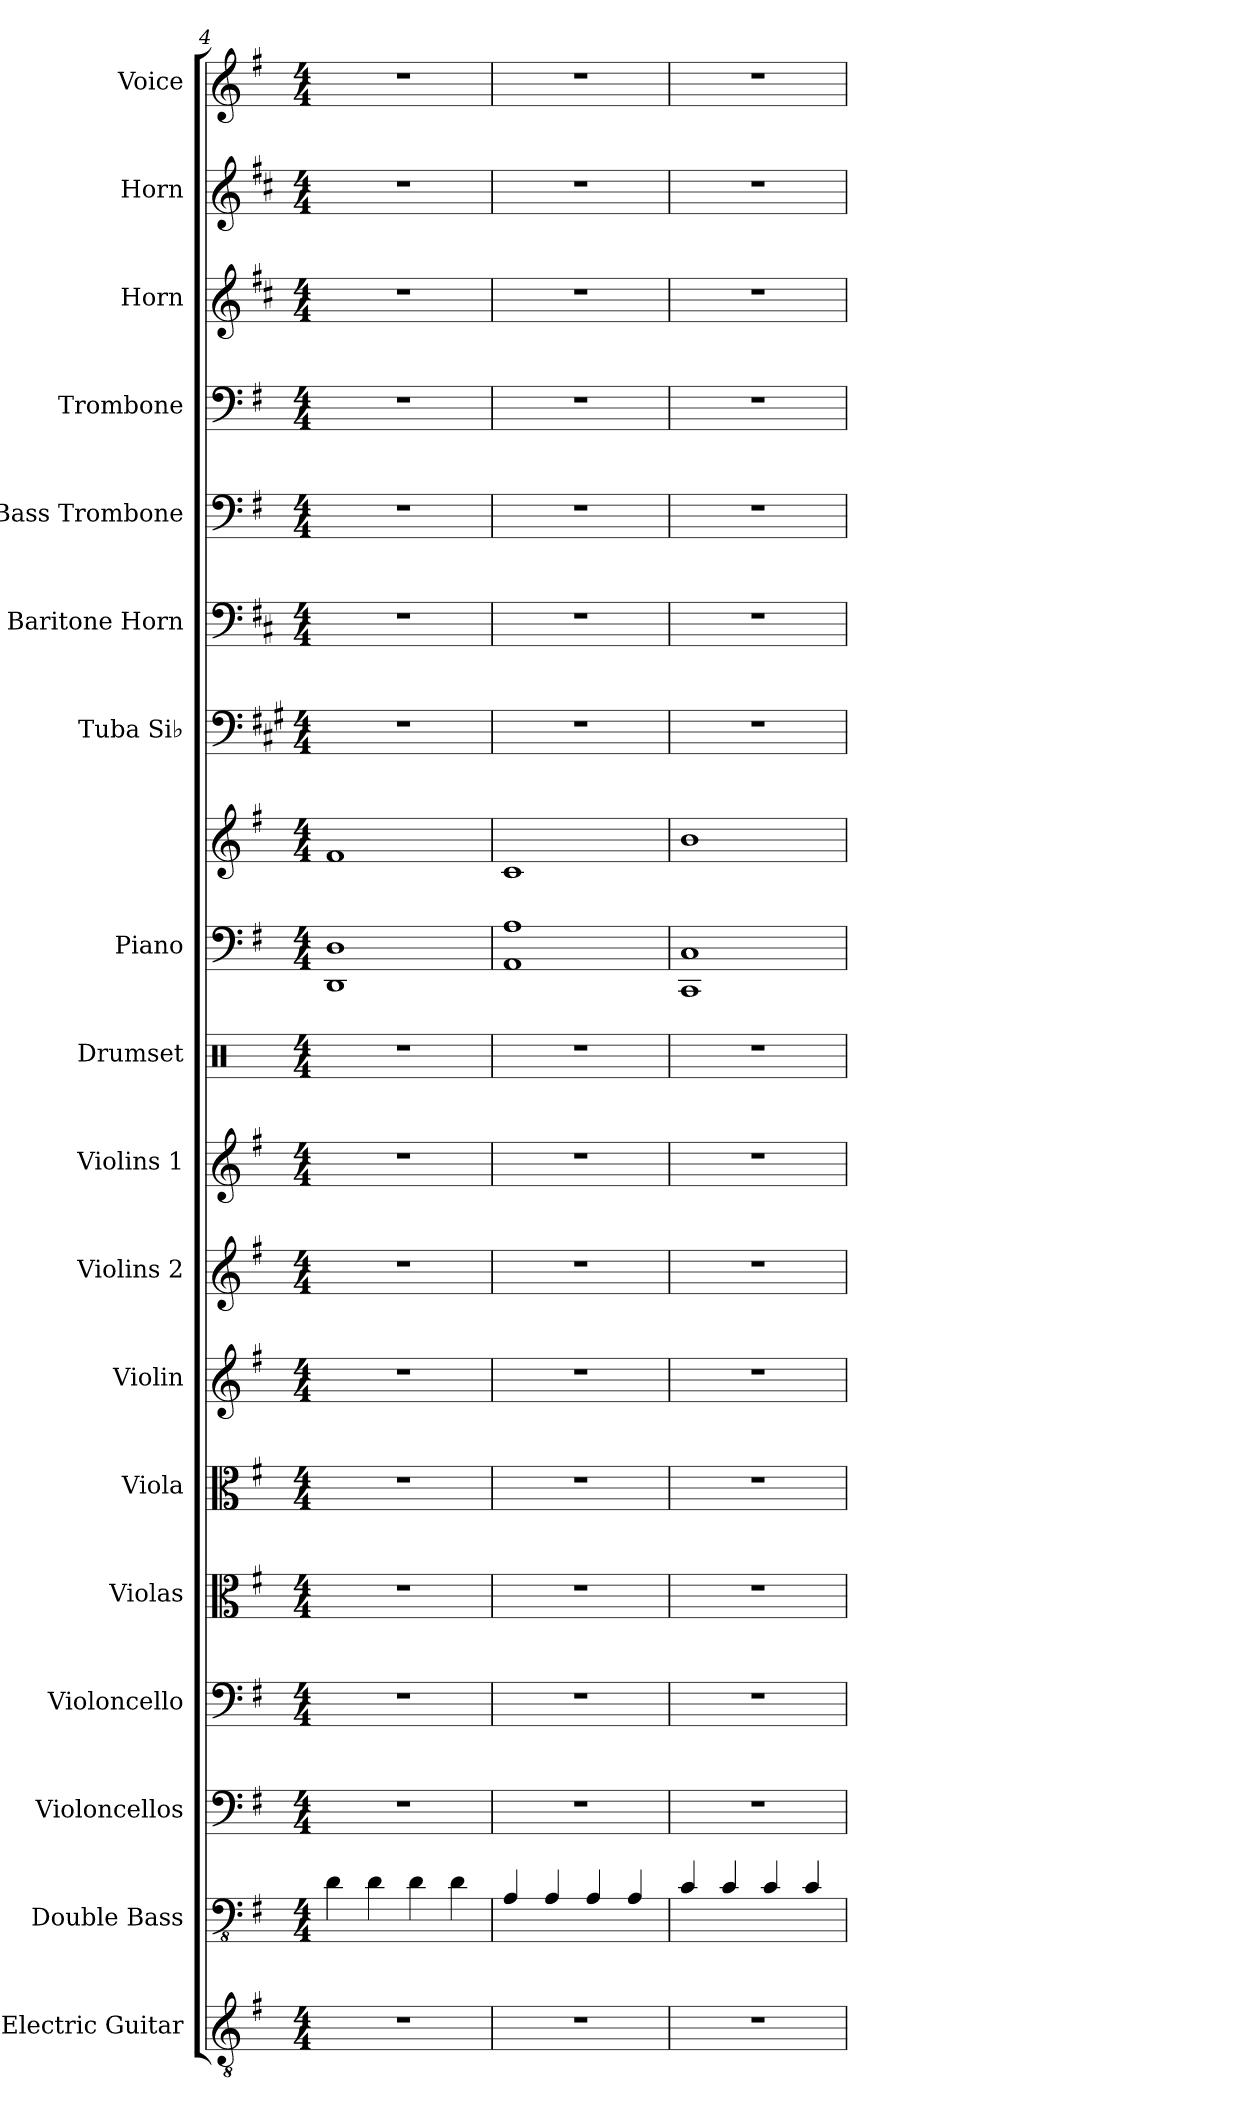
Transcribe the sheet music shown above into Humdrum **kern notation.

**kern	**kern	**kern	**kern	**kern	**kern	**kern	**kern	**kern	**kern	**kern	**kern	**kern	**kern	**kern	**kern	**kern	**kern	**kern
*part18	*part17	*part16	*part15	*part14	*part13	*part12	*part11	*part10	*part9	*part8	*part8	*part7	*part6	*part5	*part4	*part3	*part2	*part1
*staff19	*staff18	*staff17	*staff16	*staff15	*staff14	*staff13	*staff12	*staff11	*staff10	*staff9	*staff8	*staff7	*staff6	*staff5	*staff4	*staff3	*staff2	*staff1
*I"Electric Guitar	*I"Double Bass	*I"Violoncellos	*I"Violoncello	*I"Violas	*I"Viola	*I"Violin	*I"Violins 2	*I"Violins 1	*I"Drumset	*I"Piano	*	*I"Tuba  Si♭	*I"Baritone Horn	*I"Bass Trombone	*I"Trombone	*I"Horn	*I"Horn	*I"Voice
*I'El. Guit.	*	*I'Vlcs.	*I'Vlc.	*I'Vlas.	*I'Vla.	*I'Vln.	*I'Vlns. 2	*I'Vlns. 1	*I'Drs.	*I'Pno.	*	*I'Tu Si♭	*I'Bar. Hn.	*I'B. Trb.	*I'Trb.	*I'Hn.	*I'Hn.	*I'Vo.
*clefGv2	*clefFv4	*clefF4	*clefF4	*clefC3	*clefC3	*clefG2	*clefG2	*clefG2	*clefX	*clefF4	*clefG2	*clefF4	*clefF4	*clefF4	*clefF4	*clefG2	*clefG2	*clefG2
*	*ITrd7c12	*	*	*	*	*	*	*	*	*	*	*ITrd4c7	*ITrd4c7	*	*	*ITrd4c7	*ITrd4c7	*
*k[f#]	*k[f#]	*k[f#]	*k[f#]	*k[f#]	*k[f#]	*k[f#]	*k[f#]	*k[f#]	*k[]	*k[f#]	*k[f#]	*k[f#c#]	*k[f#]	*k[f#]	*k[f#]	*k[f#]	*k[f#]	*k[f#]
*M4/4	*M4/4	*M4/4	*M4/4	*M4/4	*M4/4	*M4/4	*M4/4	*M4/4	*M4/4	*M4/4	*M4/4	*M4/4	*M4/4	*M4/4	*M4/4	*M4/4	*M4/4	*M4/4
=4	=4	=4	=4	=4	=4	=4	=4	=4	=4	=4	=4	=4	=4	=4	=4	=4	=4	=4
1r	4DD\	1r	1r	1r	1r	1r	1r	1r	1r	1DD 1D	1f#	1r	1r	1r	1r	1r	1r	1r
.	4DD\	.	.	.	.	.	.	.	.	.	.	.	.	.	.	.	.	.
.	4DD\	.	.	.	.	.	.	.	.	.	.	.	.	.	.	.	.	.
.	4DD\	.	.	.	.	.	.	.	.	.	.	.	.	.	.	.	.	.
=5	=5	=5	=5	=5	=5	=5	=5	=5	=5	=5	=5	=5	=5	=5	=5	=5	=5	=5
1r	4AAA/	1r	1r	1r	1r	1r	1r	1r	1r	1AA 1A	1c	1r	1r	1r	1r	1r	1r	1r
.	4AAA/	.	.	.	.	.	.	.	.	.	.	.	.	.	.	.	.	.
.	4AAA/	.	.	.	.	.	.	.	.	.	.	.	.	.	.	.	.	.
.	4AAA/	.	.	.	.	.	.	.	.	.	.	.	.	.	.	.	.	.
=6	=6	=6	=6	=6	=6	=6	=6	=6	=6	=6	=6	=6	=6	=6	=6	=6	=6	=6
1r	4CC/	1r	1r	1r	1r	1r	1r	1r	1r	1CC 1C	1b	1r	1r	1r	1r	1r	1r	1r
.	4CC/	.	.	.	.	.	.	.	.	.	.	.	.	.	.	.	.	.
.	4CC/	.	.	.	.	.	.	.	.	.	.	.	.	.	.	.	.	.
.	4CC/	.	.	.	.	.	.	.	.	.	.	.	.	.	.	.	.	.
=	=	=	=	=	=	=	=	=	=	=	=	=	=	=	=	=	=	=
*-	*-	*-	*-	*-	*-	*-	*-	*-	*-	*-	*-	*-	*-	*-	*-	*-	*-	*-
